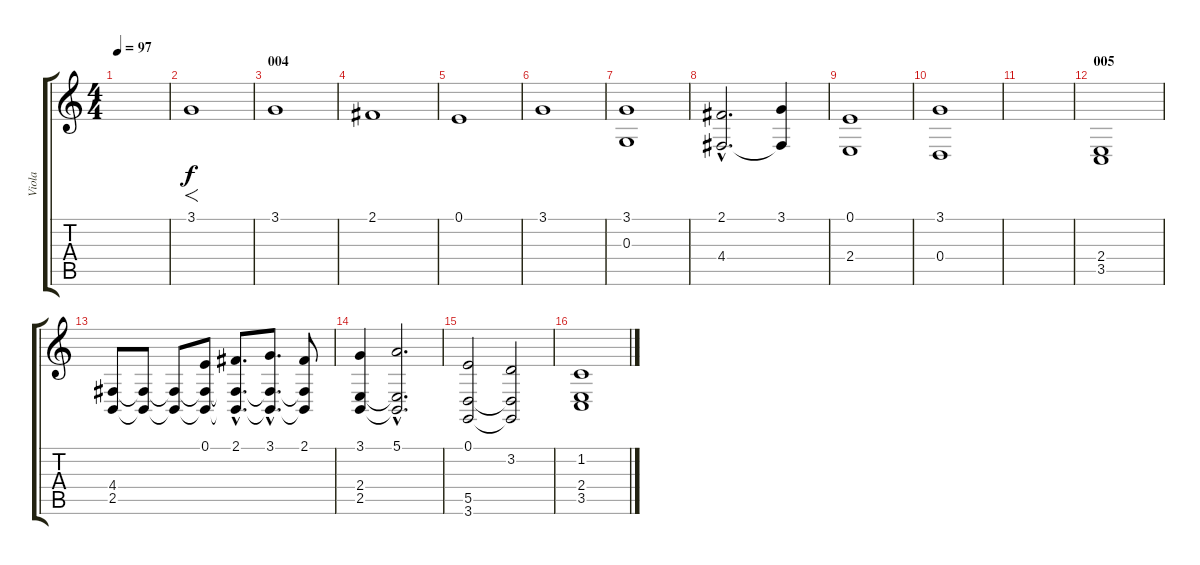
\track ("Viola" "Viola") {instrument viola}
\staff {score tabs}
\tuning (E4 B3 G3 D3 A2 E2) {hide}
\ts (4 4)
\tempo 97
\clef g2
\ks c
|
3.1.1{f} |
\section ("" "004")
3.1.1 |
2.1.1 |
0.1.1 |
3.1.1 |
(3.1 0.3).1 |
(2.1{hac} 4.4{hac}).2{d} (3.1 4.4{t}).4 |
(0.1 2.4).1 |
(3.1 0.4).1 |
|
\section ("" "005")
(2.4 3.5).1 |
(4.4 2.5).8 (4.4{t} 2.5{t}).8 (4.4{t} 2.5{t}).8 (0.1 4.4{t} 2.5{t}).8 (2.1{hac} 4.4{hac t} 2.5{hac t}).8{d} (3.1{hac} 4.4{hac t} 2.5{hac t}).8{d} (2.1 4.4{t} 2.5{t}).8 |
(3.1 2.4 2.5).4 (5.1{hac} 2.4{hac t} 2.5{hac t}).2{d} |
(0.1 5.5 3.6).2 (3.2 5.5{t} 3.6{t}).2 |
(1.2 2.4 3.5).1
